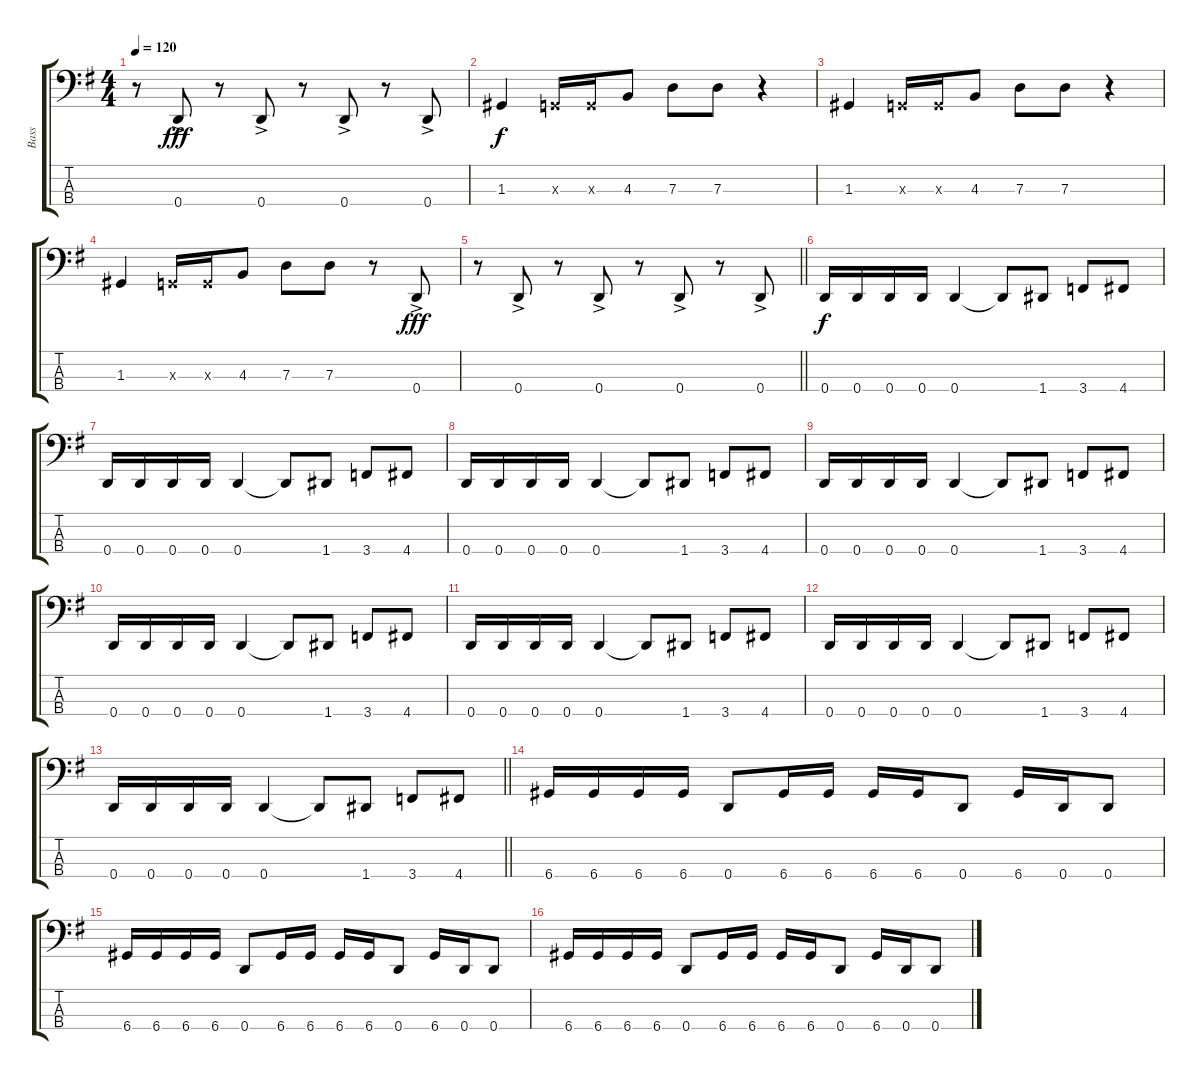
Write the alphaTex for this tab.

\track ("Bass" "Bass") {instrument electricbasspick}
\staff {score tabs}
\tuning (F2 C2 G1 D1) {hide}
\ts (4 4)
\tempo 120
\clef f4
\ks eminor
r.8{dy fff} 0.4{ac}.8 r.8 0.4{ac}.8 r.8 0.4{ac}.8 r.8 0.4{ac}.8 |
1.3.4{dy f} 0.3{x}.16 0.3{x}.16 4.3.8 7.3.8 7.3.8 r.4 |
1.3.4 0.3{x}.16 0.3{x}.16 4.3.8 7.3.8 7.3.8 r.4 |
1.3.4 0.3{x}.16 0.3{x}.16 4.3.8 7.3.8 7.3.8 r.8 0.4{ac}.8{dy fff} |
\barLineRight lightlight
r.8 0.4{ac}.8 r.8 0.4{ac}.8 r.8 0.4{ac}.8 r.8 0.4{ac}.8 |
0.4.16{dy f} 0.4.16 0.4.16 0.4.16 0.4.4 0.4{t}.8 1.4.8 3.4.8 4.4.8 |
0.4.16 0.4.16 0.4.16 0.4.16 0.4.4 0.4{t}.8 1.4.8 3.4.8 4.4.8 |
0.4.16 0.4.16 0.4.16 0.4.16 0.4.4 0.4{t}.8 1.4.8 3.4.8 4.4.8 |
0.4.16 0.4.16 0.4.16 0.4.16 0.4.4 0.4{t}.8 1.4.8 3.4.8 4.4.8 |
0.4.16 0.4.16 0.4.16 0.4.16 0.4.4 0.4{t}.8 1.4.8 3.4.8 4.4.8 |
0.4.16 0.4.16 0.4.16 0.4.16 0.4.4 0.4{t}.8 1.4.8 3.4.8 4.4.8 |
0.4.16 0.4.16 0.4.16 0.4.16 0.4.4 0.4{t}.8 1.4.8 3.4.8 4.4.8 |
\barLineRight lightlight
0.4.16 0.4.16 0.4.16 0.4.16 0.4.4 0.4{t}.8 1.4.8 3.4.8 4.4.8 |
6.4.16 6.4.16 6.4.16 6.4.16 0.4.8 6.4.16 6.4.16 6.4.16 6.4.16 0.4.8 6.4.16 0.4.16 0.4.8 |
6.4.16 6.4.16 6.4.16 6.4.16 0.4.8 6.4.16 6.4.16 6.4.16 6.4.16 0.4.8 6.4.16 0.4.16 0.4.8 |
6.4.16 6.4.16 6.4.16 6.4.16 0.4.8 6.4.16 6.4.16 6.4.16 6.4.16 0.4.8 6.4.16 0.4.16 0.4.8
